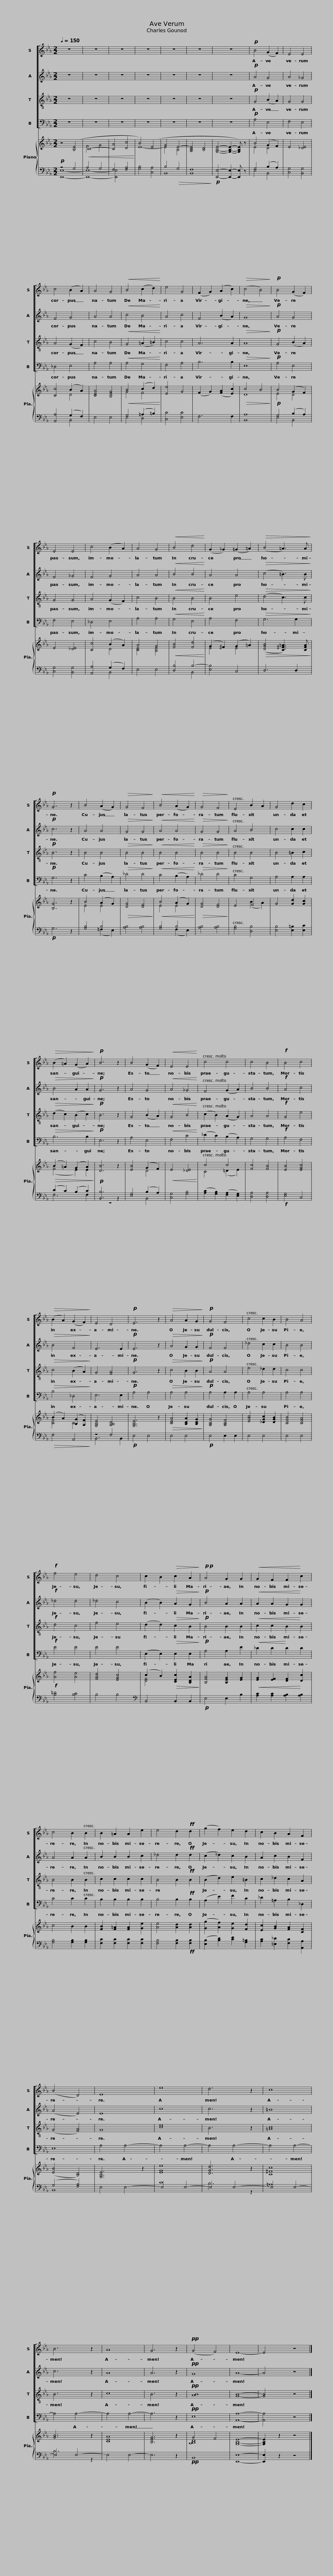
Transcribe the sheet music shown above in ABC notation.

X:1
%%score [ 1 2 3 4 ] { ( 5 8 ) | ( 6 7 9 ) }
L:1/8
Q:1/4=150
M:2/2
I:linebreak $
K:Eb
V:1 treble
V:2 treble transpose=-5
V:3 treble-8
V:4 bass transpose=-5
V:5 treble
V:8 treble
V:6 bass
V:7 bass
V:9 bass
V:1
 z8 | z8 | z8 | z8 | z8 | %5
 z8 | z8 |!p! B4 (G2 F2) | E4 E4 | c4 (B2 A2) | %10
 A4 G4 |$!<(! B4 (c2 d2)!<)! | e4 G4 | (F2 G2) (A2 c2) |!>(! (c4 B4)!>)! | %15
!p! B4 (G2 F2) | E4 E4 | c4 (B2 A2) | A4 G4 |!<(! B4 d4!<)! | %20
 (G2 _G2) (=G2 =A2) |$!>(! (B4 =A3) A!>)! |!p! G6 z2 | B4 (A2 G2) |!>(! G4 F4!>)! | %25
!<(! B4 (A2 G2)!<)! |!>(! G4 F4!>)! | E4 B2 A2 | G4 d2 c2 |!>(! (B2 =A2) (G2 A2)!>)! | %30
!p! B6 z2 |$ B4 (G2 F2) |!<(! E4 E4!<)! | c4 c4 | c4 B4 |$ %35
!f! B4 c4 |!>(! (B2 A2) (G2 F2)!>)! | E4 D4 |!p! E6 z2 |!>(! A4 A2 G2!>)! | %40
!p! G4 F4 |$ c4 c2 B2 | B4 A4 |!f! f4 e4 | d4 c4 | %45
 c2 B2!>(! c2 A2!>)! |!p!!p! A4 G2 G2 |$!<(! G2 F2 F2!<)! c2 | c4 B2 B2 | B2 =A2 A2 e2 | %50
 e4 d2!ff! d2 | (g2 f2) e2 d2 | c2 B2 A2 F2 | (B4 D4) | E8 |$ %55
 e8 | d6 z2 | c8 | B6 z2 | A8 | %60
 G6 z2 |!pp! (G4 F4) | E8- | E4 z4 |] %64
V:2
 z8 | z8 | z8 | z8 | z8 | %5
 z8 | z8 |!p! A4 G4 | A4 _G4 | F4 G4 | %10
 A4 A4 |$!<(! c4 B4!<)! | A4 c4 | F4 (B2 A2) |!>(! G8!>)! | %15
!p! A4 G4 | F4 _G4 | F4 G4 | A4 A4 |!<(! B4 B4!<)! | %20
 A4 A4 |$!>(! (c4 =B3) B!>)! |!p! c6 z2 | A4 A4 |!>(! G4 G4!>)! | %25
!<(! A4 A4!<)! |!>(! G4 G4!>)! | A4 B4 | c4 c2 c2 |!>(! B4 A2 A2!>)! | %30
!p! G6 z2 |$ A4 G4 |!<(! A4 _G4!<)! | F4 (G2 A2) | B4 B4 |$ %35
!f! A4 c4 |!>(! B4 F4!>)! | E6 E2 |!p! E6 z2 |!>(! A4 G2 G2!>)! | %40
!p! F4 F4 |$ _d4 c2 c2 | B4 B4 |!f! _d4 d4 | _d4 c4 | %45
 (B2 B2)!>(! A2 G2!>)! |!p! B4 A2 A2 |$!<(! A2 A2 G2!<)! G2 | A4 A2 A2 | B2 B2 B2 c2 | %50
 _d4 d2!ff! d2 | (c2 _d2) c2 B2 | A2 c2 B2 F2 | (A4 E4) | E8 |$ %55
 c8 | c6 z2 | =B8 | c6 z2 | A8 | %60
 A6 z2 |!pp! G8 | A8- | A4 z4 |] %64
V:3
 z8 | z8 | z8 | z8 | z8 | %5
 z8 | z8 |!p! G4 (B2 A2) | G4 G4 | A4 (G2 F2) | %10
 c4 B4 |$!<(! G4 (=A2 =B2)!<)! | c4 c4 | A6 A2 |!>(! A8!>)! | %15
!p! G4 (B2 A2) | G4 G4 | A4 (G2 F2) | c4 B4 |!<(! B4 B4!<)! | %20
 B4 e4 |$!>(! (d4 c3) c!>)! |!p! B6 z2 | B4 B4 |!>(! B4 B4!>)! | %25
!<(! B4 B4!<)! |!>(! B4 B4!>)! | B4 B4 | B4 =B2 c2 |!>(! (d2 c2) (B2 c2)!>)! | %30
!p! B6 z2 |$ G4 (B2 A2) |!<(! G4 B4!<)! | (c2 B2) (A2 G2) | A4 A4 |$ %35
!f! G4 e4 |!>(! c4 (B2 A2)!>)! | G4 [FA]4 |!p! G6 z2 |!>(! c4 B2 B2!>)! | %40
!p! A4 A4 |$ e4 _d2 d2 | c4 c4 |!f! d4 c4 | f4 e4 | %45
 (d2 d2)!>(! c2 B2!>)! |!p! B4 B2 B2 |$!<(! c2 c2 B2!<)! B2 | B4 B2 B2 | c2 c2 c2 c2 | %50
 B4 B2!ff! B2 | (B2 d2) e2 =B2 | c2 _d2 c2 A2 | (G4 [FA]4) | G8 |$ %55
 [ce]8 | B6 z2 | [=Ac]8 | B6 z2 | c8 | %60
 B6 z2 |!pp! [AB]8 | [GB]8- | [GB]4 z4 |] %64
V:4
 z8 | z8 | z8 | z8 | z8 | %5
 z8 | z8 |!p! A,4 E,4 | F,4 E,4 | _D,4 E,4 | %10
 A,4 A,4 |$!<(! A,4 G,4!<)! | F,4 A,4 | B,6 B,2 |!>(! E,8!>)! | %15
!p! A,4 E,4 | F,4 E,4 | _D,4 E,4 | A,4 A,4 |!<(! G,4 E,4!<)! | %20
 A,4 F,4 |$!>(! G,6 G,2!>)! |!p! G,6 z2 | C4 (B,2 A,2) |!>(! _D4 D4!>)! | %25
!<(! C4 (B,2 A,2)!<)! |!>(! _D4 D4!>)! | C4 G,4 | A,4 A,2 A,2 |!>(! B,6 B,2!>)! | %30
!p! E,6 z2 |$ A,4 E,4 |!<(! F,4 C4!<)! | (_D2 C2) (B,2 A,2) | G,4 G,4 |$ %35
!f! A,4 F,4 |!>(! B,4 _D,4!>)! | E,6 E,2 |!p! A,4 A,4 |!>(! A,4 A,4!>)! | %40
!p! A,4 A,2 A,2 |$ A,4 A,4 | A,4 A,4 |!f! E4 E4 | E4 E4 | %45
 (E,2 E,2)!>(! E,2 E,2!>)! |!p! A,4 A,2 E2 |$!<(! _D2 D2!<)! D2 D2 | C4 C2 C2 | B,2 B,2 B,2 B,2 | %50
 B,4 B,2!ff! B,2 | (A,2 E2) F2 C2 | _D2 =A,2 B,2 _D,2 | E,8 | A,4 A,4- |$ %55
 A,4 A,4- | A,4 A,4- | A,4 A,4- | A,4 A,4- | A,4 A,4- | %60
 A,6 z2 |!pp! E,8 | [A,,A,]8- | [A,,A,]4 z4 |] %64
V:5
 z4 ([B,E]4 |!<(! C8- | [CA]4 [Dc]4!<)! | B4) (E4 | G4 E4- | %5
 [A,CE]4 [B,D]4 | [G,B,E]4- [G,B,E]2- [G,B,E]) z | B4 (G2 F2) | E4 [_DE]4 | [Cc]4 (B2 A2) | %10
 [CEA]4 [B,EG]4 |$!<(! B4 (c2 d2)!<)! | [Ee]4 G4 | (F2 G2) ([FA]2 [Ec]2) |!>(! c4 B4!>)! | %15
 B4 (G2 F2) | E4 [_DE]4 | [Cc]4 (B2 A2) | A4 G4 |!<(! [FB]4 [Fd]4!<)! | %20
 (G2 ^F2) (G2 =A2) |$!>(! (([DGB]4 [C^F=A]3)) [CFA]!>)! | [B,G]6 z2 | B4 (A2 G2) |!>(! [DG]4 [DF]4!>)! | %25
!<(! B4 (A2 G2)!<)! |!>(! [DG]4 [DF]4!>)! | E4 F4 | G4 [Gd]2 [Gc]2 |!>(! (B2 =A2) (G2 A2)!>)! | %30
 [DB]6 z2 |$ [EB]4 (G2 F2) |!<(! E4 [_DE]4!<)! | c4 c4 | [Fc]4 [FB]4 |$ %35
 [EB]4 [EGc]4 | (B2 A2) ([B,G]2 [A,F]2) | [G,B,E]4 [A,B,D]4 | [G,B,E]6 z2 |!>(! [CEA]4 [B,DA]2 [B,DG]2!>)! | %40
 [A,CG]4 [A,CF]4 |$ [EAc]4 [_DGc]2 [DGB]2 | [CFB]4 [CFA]4 |!f! [Af]4 [Ae]4 | [FAd]4 [EGc]4 | %45
 (c2 B2)!>(! [CEc]2 [B,DA]2!>)! | [B,FA]4 [B,EG]2 [EG]2 |$!<(! [EG]2 [EF]2 [DF]2!<)! [Dc]2 | c4 B2 B2 | [FB]2 [F=A]2 [FA]2 [Ge]2 | %50
 [Ae]4 [Ad]2 [Ad]2 | ([Gg]2 [Af]2) [Ge]2 [Fd]2 | [Ec]2 [GB]2 [FA]2 [CF]2 | ([EB]4 [B,D]4) | [G,B,E]6 z2 |$ %55
 [EGe]8 | [DGd]6 z2 | [C^Fc]8 | [GB]6 z2 | [CEA]8 | %60
 [B,EG]6 z2 | G4 F4 | [G,B,E]8- | [G,B,E]2 z2 z4 |] %64
V:6
!p! z4 G,4 | A,4 G,4 | F,4 [F,A,]4 | [G,B,]4 [C,A,]4 | B,4!>(! G,4 | %5
 F,8!>)! |!p! [E,,E,]4- [E,,E,]2- [E,,E,] z | G,4 (B,2 A,2) | [C,G,]4 [B,,G,]4 | [A,,A,]4 (G,2 F,2) | %10
 E,4 E,4 |$ G,4 (=A,2 =B,2) | [C,C]4 [E,C]4 | F,6 F,2 | [B,,A,]8 | %15
!p! G,4 (B,2 A,2) | [C,G,]4 [B,,G,]4 | [A,,A,]4 (G,2 F,2) | E,4 E,4 | [D,B,]4 B,4- | %20
 [E,B,]4 C,4 |$ D,6 D,2 |!p! G,6 z2 | [G,B,]4 B,4 | [A,B,]4 [A,B,]4 | %25
 [G,B,]4 B,4 | [A,B,]4 [A,B,]4 | [G,B,]4 [D,B,]4 | [E,B,]4 [E,=B,]2 [E,C]2 | (D2 C2) (B,2 C2) | %30
!p! [B,,B,]6 z2 |$ [E,G,]4 (B,2 A,2) | [C,G,]4 [G,B,]4 | ([A,C]2 [G,B,]2) ([F,A,]2 [E,G,]2) | [D,A,]4 [D,A,]4 |$ %35
!f! [E,G,]4 C,4 |!>(! F,4 A,,4!>)! | z4 F,4 |!p! E,4 E,4 | E,4 E,4 | %40
!p! E,4 E,2 E,2 |$ E,4 E,4 | E,4 E,4 | [B,=D]4 [B,C]4 | B,4 B,4 | %45
[K:bass] B,,4 B,,2 B,,2 |!p! E,4 E,2 B,2 |$ [A,C]2 [A,C]2 [A,B,]2 [A,B,]2 | [G,B,]4 [G,B,]2 [G,B,]2 | [F,C]2 [F,C]2 [F,C]2 [F,C]2 | %50
 [F,B,]4 [F,B,]2!ff! [F,B,]2 | ([E,B,]2 [B,D]2) [CE]2 [G,=B,]2 | [A,C]2 [=E,_D]2 [F,C]2 [A,,A,]2 | (G,4 [F,A,]4) | E,4 E,4- |$ %55
 E,4 E,4- | E,4 E,4- | E,4 E,4- | E,4 E,4- | E,4 E,4- | %60
 E,6 z2 |!pp! B,,8 | [E,,E,]8- | [E,,E,]2 z2 z4 |] %64
V:7
 [E,,E,]8- | [E,,E,]8- | [E,,E,]4 x4 | x8 | x8 | %5
 x8 | x8 | E,4 B,,4 | x8 | x4 B,,4 | %10
 x8 |$ E,4 D,4 | x8 | x8 | x8 | %15
 E,4 B,,4 | x8 | x4 B,,4 | x8 | x4 B,,4 | %20
 x8 |$ x8 | x8 | x4 (=F,2 E,2) | x8 | %25
 x4 (F,2 E,2) | x8 | x8 | x8 | F,6 F,2 | %30
 z8 |$ x4 B,,4 | x8 | x8 | x8 |$ %35
 x8 | x8 | B,,6 B,,2 | x8 | x8 | %40
 x8 |$ x8 | x8 | x8 | x8 | %45
[K:bass] x8 | x8 |$ x8 | x8 | x8 | %50
 x8 | x8 | x8 | B,,8 | x8 |$ %55
 C8 | B,6 z2 | =A,8 | B,6 z2 | x8 | %60
 x8 | x8 | x8 | x8 |] %64
V:8
 x8 | F4 G4 | x8 | E8- | E4 B,4 | %5
 x8 | x8 | E4 D4 | x8 | x4 D4 | %10
 x8 |$ G4 F4 | x8 | x8 | D8 | %15
 E4 D4 | x8 | x4 D4 | [CE]4 [B,E]4 | x8 | %20
 E4 E4 |$ x8 | x8 | E4 E4 | x8 | %25
 E4 E4 | x8 | x4 (B2 A2) | x8 | (F4 E2) E2 | %30
 x8 |$ x4 D4 | x8 | C4 (=D2 E2) | x8 |$ %35
 x8 | [CF]4 C4 | x8 | x8 | x8 | %40
 x8 |$ x8 | x8 | x8 | x8 | %45
 [DF]4 x4 | x8 |$ x8 | x8 | x8 | %50
 x8 | x8 | x8 | x8 | x8 |$ %55
 x8 | x8 | x8 | x8 | x8 | %60
 x8 | [A,B,D]8 | x8 | x8 |] %64
V:9
 x8 | x8 | x8 | x8 | B,,8 | %5
 B,,8 | x8 | x8 | x8 | x8 | %10
 x8 |$ x8 | x8 | x8 | x8 | %15
 x8 | x8 | x8 | x8 | x8 | %20
 x8 |$ x8 | x8 | x8 | x8 | %25
 x8 | x8 | x8 | x8 | x8 | %30
 x8 |$ x8 | x8 | x8 | x8 |$ %35
 x8 | x8 | x8 | x8 | x8 | %40
 x8 |$ x8 | x8 | x8 | x8 | %45
[K:bass] x8 | x8 |$ x8 | x8 | x8 | %50
 x8 | x8 | x8 | x8 | x8 |$ %55
 x8 | x8 | x8 | x8 | x8 | %60
 x8 | x8 | x8 | x8 |] %64
